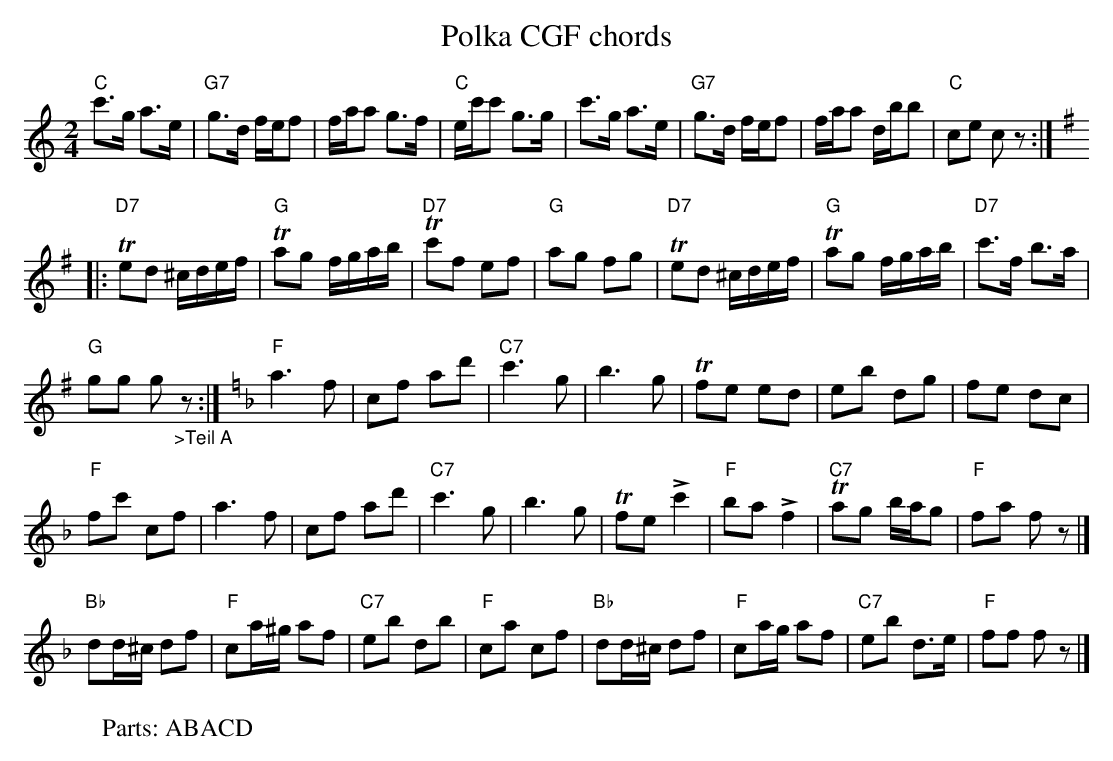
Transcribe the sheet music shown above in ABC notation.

X:1
T: Polka CGF chords
M:2/4
L:1/8
K:C %%MIDI gchordon
 "C"c'>g a>e | "G7"g>d f/e/f | f/a/a g>f | "C"e/c'/c' g>g | c'>g a>e | "G7"g>d f/e/f | f/a/a d/b/b | "C"ce cz :| [K:G]
 |: "D7"Ted ^c/d/e/f/ | "G"Tag f/g/a/b/ | "D7"Tc'f ef | "G"ag fg | "D7"Ted ^c/d/e/f/ | "G"Tag f/g/a/b/ | "D7"c'>f b>a |
"G"gg g "_>Teil A"z :| [K:F] "F"a3f | cf ad' | "C7"c'3g | b3g | Tfe ed | eb dg | fe dc |
"F"fc' cf | a3f | cf ad' | "C7"c'3g | b3g | Tfe !>!c'2 | "F"ba!>!f2 | "C7"Tag b/a/g | "F"fa fz |]
 "Bb"dd/^c/ df | "F"ca/^g/ af | "C7"eb db | "F"ca cf | "Bb"dd/^c/ df | "F"ca/g/ af | "C7"eb d>e | "F"ff fz |]
W: Parts: ABACD
